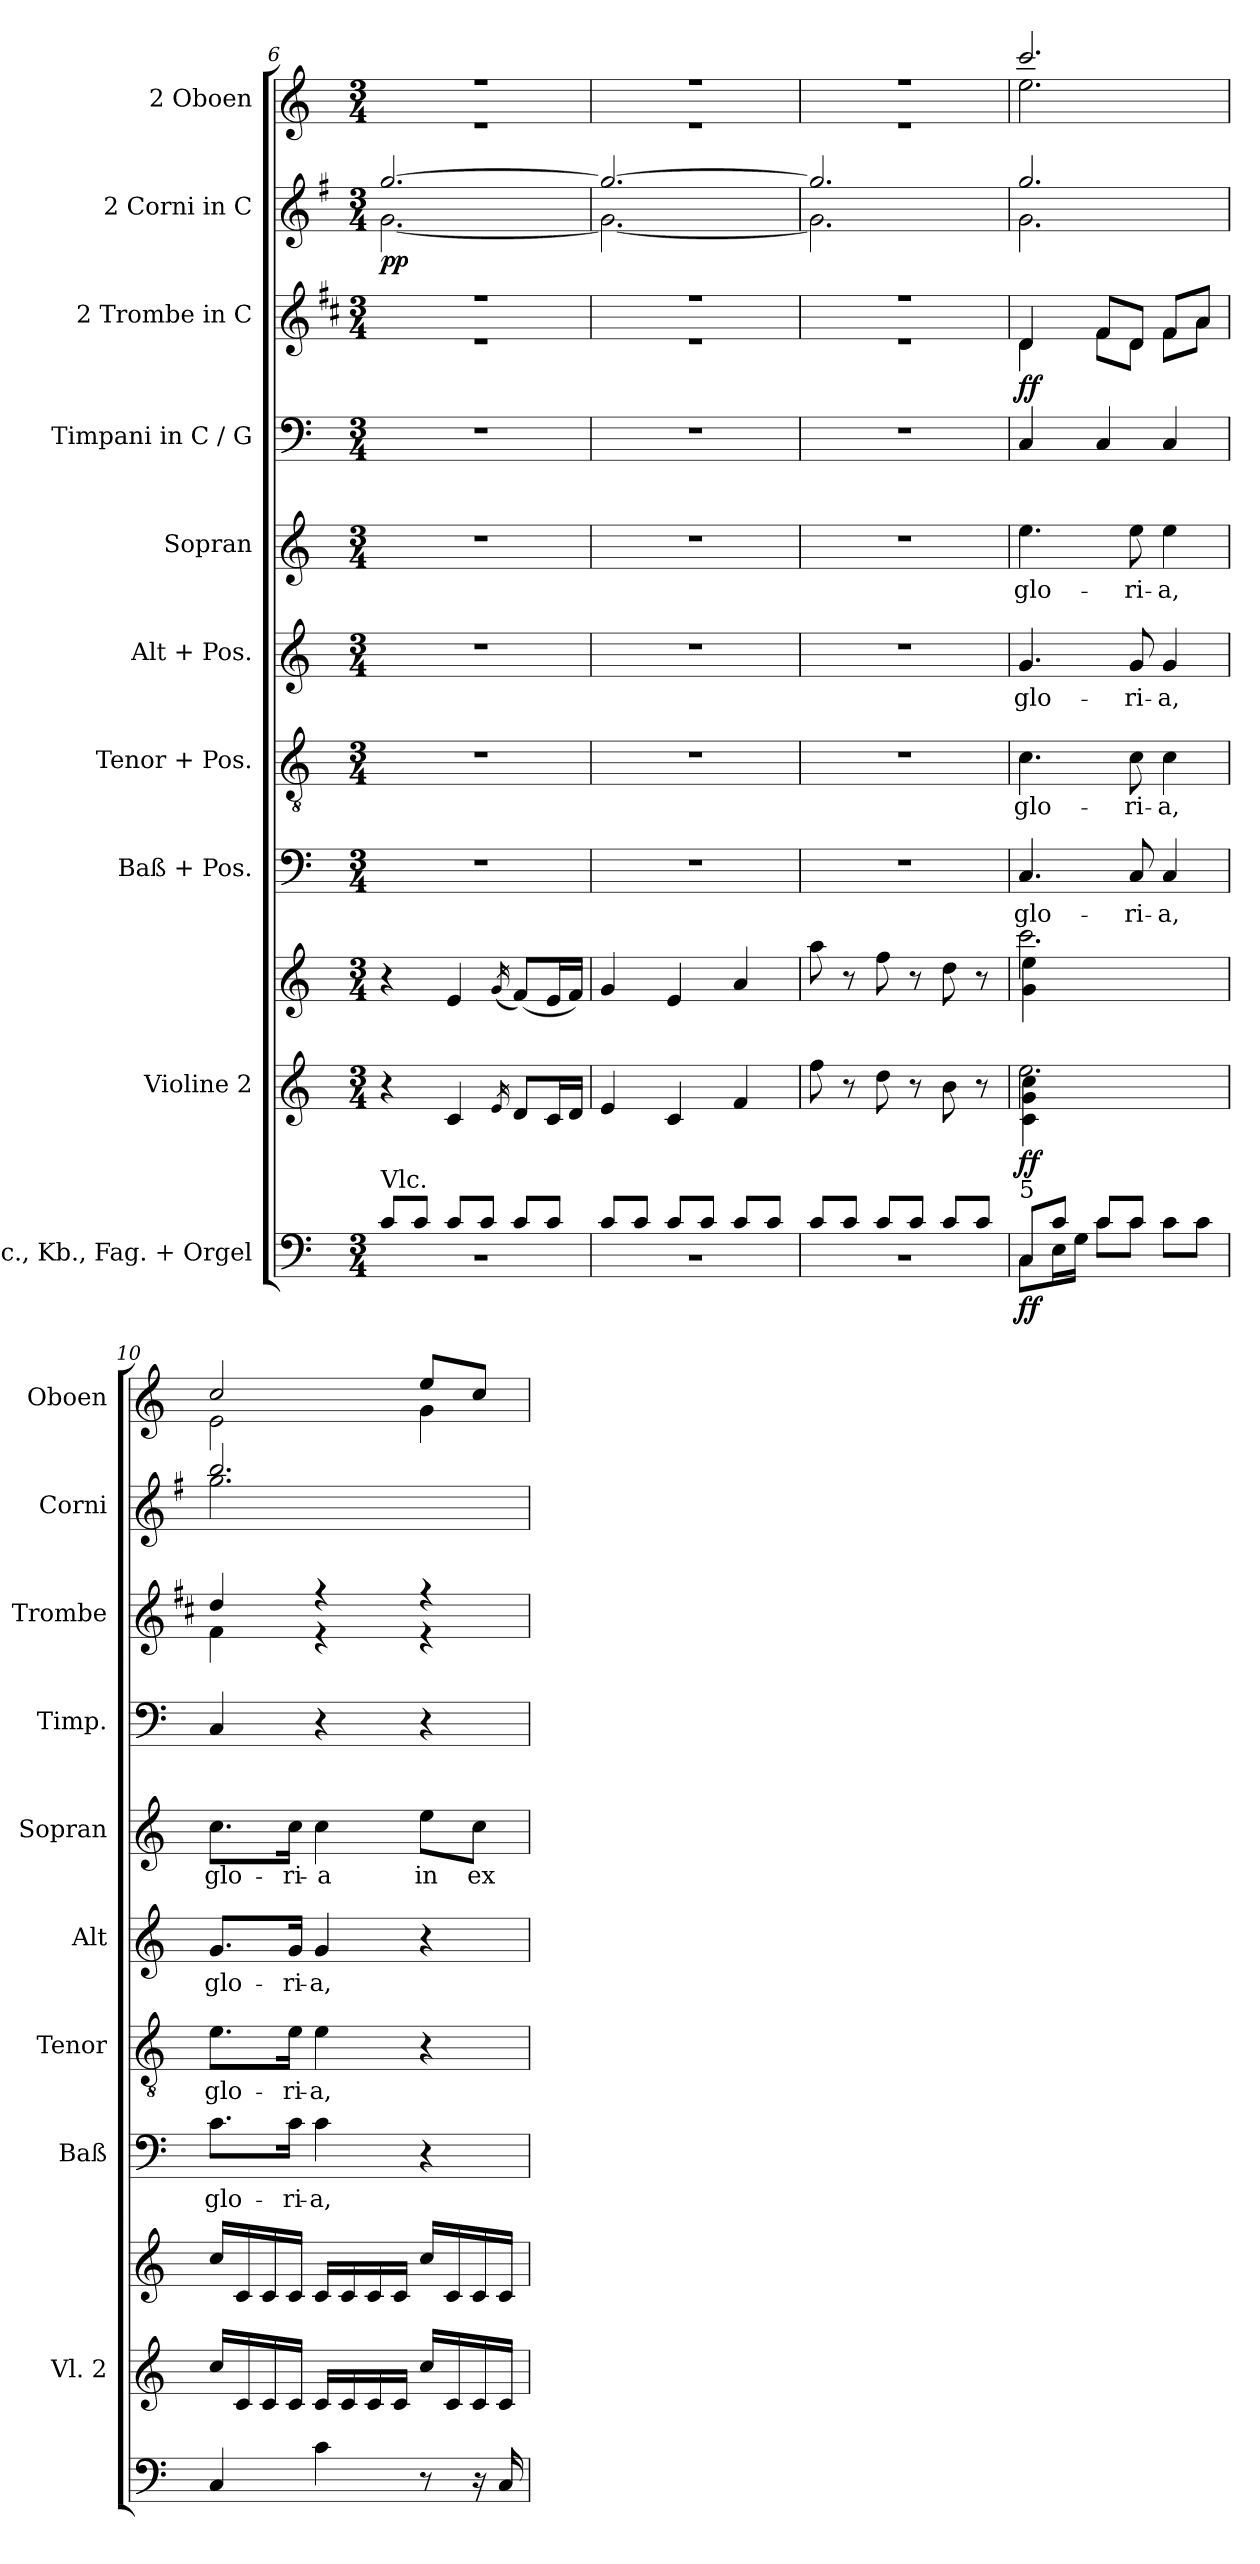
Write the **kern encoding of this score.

**kern	**dynam	**kern	**kern	**dynam	**kern	**text	**kern	**text	**kern	**text	**kern	**text	**kern	**kern	**dynam	**kern	**dynam	**kern
*part10	*part10	*part9	*part9	*part9	*part8	*part8	*part7	*part7	*part6	*part6	*part5	*part5	*part4	*part3	*part3	*part2	*part2	*part1
*staff11	*staff11	*staff10	*staff9	*staff9/10	*staff8	*staff8	*staff7	*staff7	*staff6	*staff6	*staff5	*staff5	*staff4	*staff3	*staff3	*staff2	*staff2	*staff1
*I"Vlc., Kb., Fag. + Orgel	*	*I"Violine 2	*	*	*I"Baß + Pos.	*	*I"Tenor + Pos.	*	*I"Alt + Pos.	*	*I"Sopran	*	*I"Timpani in C / G	*I"2 Trombe in C	*	*I"2 Corni in C	*	*I"2 Oboen
*	*	*I'Vl. 2	*	*	*I'Baß	*	*I'Tenor	*	*I'Alt	*	*I'Sopran	*	*I'Timp.	*I'Trombe	*	*I'Corni	*	*I'Oboen
!!LO:PB:g=z
*clefF4	*	*clefG2	*clefG2	*	*clefF4	*	*clefGv2	*	*clefG2	*	*clefG2	*	*clefF4	*clefG2	*	*clefG2	*	*clefG2
*	*	*	*	*	*	*	*	*	*	*	*	*	*	*ITrd1c2	*	*ITrd4c7	*	*
*k[]	*	*k[]	*k[]	*	*k[]	*	*k[]	*	*k[]	*	*k[]	*	*k[]	*k[]	*	*k[]	*	*k[]
*M3/4	*	*M3/4	*M3/4	*	*M3/4	*	*M3/4	*	*M3/4	*	*M3/4	*	*M3/4	*M3/4	*	*M3/4	*	*M3/4
=6	=6	=6	=6	=6	=6	=6	=6	=6	=6	=6	=6	=6	=6	=6	=6	=6	=6	=6
*^	*	*	*	*	*	*	*	*	*	*	*	*	*	*^	*	*^	*	*^
!LO:TX:a:t=Vlc.	!	!	!	!	!	!	!	!	!	!	!	!	!	!	!	!	!	!	!	!	!	!
!	!	!	!	!	!	!	!	!	!	!	!	!	!	!	!	!	!	!	!	!LO:DY:b	!	!
!	!	!	!	!	!	!	!	!	!	!	!	!	!	!	!	!	!	!	!	!LO:DY:n=1:b	!	!
8c/L	2.r	.	4r	4r	.	2.r	.	2.r	.	2.r	.	2.r	.	2.r	2.r	2.r	.	[2.cc/	[2.c\	p p	2.r	2.r
8c/J	.	.	.	.	.	.	.	.	.	.	.	.	.	.	.	.	.	.	.	.	.	.
8c/L	.	.	4c/	4e/	.	.	.	.	.	.	.	.	.	.	.	.	.	.	.	.	.	.
8c/J	.	.	.	.	.	.	.	.	.	.	.	.	.	.	.	.	.	.	.	.	.	.
.	.	.	16qe/	(<16qg/	.	.	.	.	.	.	.	.	.	.	.	.	.	.	.	.	.	.
8c/L	.	.	8d/L	(<8f/L)	.	.	.	.	.	.	.	.	.	.	.	.	.	.	.	.	.	.
8c/J	.	.	16c/L	16e/L	.	.	.	.	.	.	.	.	.	.	.	.	.	.	.	.	.	.
.	.	.	16d/JJ	16f/JJ)	.	.	.	.	.	.	.	.	.	.	.	.	.	.	.	.	.	.
=7	=7	=7	=7	=7	=7	=7	=7	=7	=7	=7	=7	=7	=7	=7	=7	=7	=7	=7	=7	=7	=7	=7
8c/L	2.r	.	4e/	4g/	.	2.r	.	2.r	.	2.r	.	2.r	.	2.r	2.r	2.r	.	2.cc/_	2.c\_	.	2.r	2.r
8c/J	.	.	.	.	.	.	.	.	.	.	.	.	.	.	.	.	.	.	.	.	.	.
8c/L	.	.	4c/	4e/	.	.	.	.	.	.	.	.	.	.	.	.	.	.	.	.	.	.
8c/J	.	.	.	.	.	.	.	.	.	.	.	.	.	.	.	.	.	.	.	.	.	.
8c/L	.	.	4f/	4a/	.	.	.	.	.	.	.	.	.	.	.	.	.	.	.	.	.	.
8c/J	.	.	.	.	.	.	.	.	.	.	.	.	.	.	.	.	.	.	.	.	.	.
=8	=8	=8	=8	=8	=8	=8	=8	=8	=8	=8	=8	=8	=8	=8	=8	=8	=8	=8	=8	=8	=8	=8
8c/L	2.r	.	8ff\	8aa\	.	2.r	.	2.r	.	2.r	.	2.r	.	2.r	2.r	2.r	.	2.cc/]	2.c\]	.	2.r	2.r
8c/J	.	.	8r	8r	.	.	.	.	.	.	.	.	.	.	.	.	.	.	.	.	.	.
8c/L	.	.	8dd\	8ff\	.	.	.	.	.	.	.	.	.	.	.	.	.	.	.	.	.	.
8c/J	.	.	8r	8r	.	.	.	.	.	.	.	.	.	.	.	.	.	.	.	.	.	.
8c/L	.	.	8b\	8dd\	.	.	.	.	.	.	.	.	.	.	.	.	.	.	.	.	.	.
8c/J	.	.	8r	8r	.	.	.	.	.	.	.	.	.	.	.	.	.	.	.	.	.	.
=9	=9	=9	=9	=9	=9	=9	=9	=9	=9	=9	=9	=9	=9	=9	=9	=9	=9	=9	=9	=9	=9	=9
*	*	*	*^	*^	*	*	*	*	*	*	*	*	*	*	*	*	*	*	*	*	*	*
!LO:TX:a:t=5	!	!	!	!	!	!	!	!	!	!	!	!	!	!	!	!	!	!	!	!	!	!	!	!
!	!	!LO:DY:b	!	!	!	!	!	!	!LO:LY:b	!	!LO:LY:b	!	!LO:LY:b	!	!LO:LY:b	!	!	!	!	!	!	!	!	!
!	!	!LO:DY:n=1:b	!	!	!	!	!LO:DY:b=2	!	!	!	!	!	!	!	!	!	!	!	!	!	!	!	!	!
!	!	!	!	!	!	!	!LO:DY:n=1:b	!	!	!	!	!	!	!	!	!	!	!	!LO:DY:b	!	!	!	!	!
!	!	!	!	!	!	!	!	!	!	!	!	!	!	!	!	!	!	!	!LO:DY:n=1:b	!	!	!	!	!
8C/L	8C\L	f f	2.ee\	4c\ 4g\ 4cc\	2.ccc\	4g\ 4ee\	f f	4.C/	glo-	4.c\	glo-	4.g/	glo-	4.ee\	glo-	4C/	4c/	4c\	f f	2.cc/	2.c\	.	2.ccc/	2.ee\
8c/J	16E\L	.	.	.	.	.	.	.	.	.	.	.	.	.	.	.	.	.	.	.	.	.	.	.
.	16G\JJ	.	.	.	.	.	.	.	.	.	.	.	.	.	.	.	.	.	.	.	.	.	.	.
8c/L	8c\L	.	.	2ryy	.	2ryy	.	.	.	.	.	.	.	.	.	4C/	8e/L	8e\L	.	.	.	.	.	.
!	!	!	!	!	!	!	!	!	!LO:LY:b	!	!LO:LY:b	!	!LO:LY:b	!	!LO:LY:b	!	!	!	!	!	!	!	!	!
8c/J	8c\J	.	.	.	.	.	.	8C/	ri-	8c\	ri-	8g/	ri-	8ee\	ri-	.	8c/J	8c\J	.	.	.	.	.	.
!	!	!	!	!	!	!	!	!	!LO:LY:b	!	!LO:LY:b	!	!LO:LY:b	!	!LO:LY:b	!	!	!	!	!	!	!	!	!
8c\L	4ryy	.	.	.	.	.	.	4C/	a,	4c\	a,	4g/	a,	4ee\	a,	4C/	8e/L	8e\L	.	.	.	.	.	.
8c\J	.	.	.	.	.	.	.	.	.	.	.	.	.	.	.	.	8g/J	8g\J	.	.	.	.	.	.
*v	*v	*	*	*	*	*	*	*	*	*	*	*	*	*	*	*	*	*	*	*	*	*	*	*
*	*	*v	*v	*	*	*	*	*	*	*	*	*	*	*	*	*	*	*	*	*	*	*	*
*	*	*	*v	*v	*	*	*	*	*	*	*	*	*	*	*	*	*	*	*	*	*	*
=10	=10	=10	=10	=10	=10	=10	=10	=10	=10	=10	=10	=10	=10	=10	=10	=10	=10	=10	=10	=10	=10
!	!	!	!	!	!	!LO:LY:b	!	!LO:LY:b	!	!LO:LY:b	!	!LO:LY:b	!	!	!	!	!	!	!	!	!
4C/	.	16cc/LL	16cc/LL	.	8.c\L	glo-	8.e\L	glo-	8.g/L	glo-	8.cc\L	glo-	4C/	4cc/	4e\	.	2.ee/	2.cc\	.	2cc/	2e\
.	.	16c/	16c/	.	.	.	.	.	.	.	.	.	.	.	.	.	.	.	.	.	.
.	.	16c/	16c/	.	.	.	.	.	.	.	.	.	.	.	.	.	.	.	.	.	.
!	!	!	!	!	!	!LO:LY:b	!	!LO:LY:b	!	!LO:LY:b	!	!LO:LY:b	!	!	!	!	!	!	!	!	!
.	.	16c/JJ	16c/JJ	.	16c\Jk	ri-	16e\Jk	ri-	16g/Jk	ri-	16cc\Jk	ri-	.	.	.	.	.	.	.	.	.
!	!	!	!	!	!	!LO:LY:b	!	!LO:LY:b	!	!LO:LY:b	!	!LO:LY:b	!	!	!	!	!	!	!	!	!
4c\	.	16c/LL	16c/LL	.	4c\	a,	4e\	a,	4g/	a,	4cc\	a	4r	4r	4r	.	.	.	.	.	.
.	.	16c/	16c/	.	.	.	.	.	.	.	.	.	.	.	.	.	.	.	.	.	.
.	.	16c/	16c/	.	.	.	.	.	.	.	.	.	.	.	.	.	.	.	.	.	.
.	.	16c/JJ	16c/JJ	.	.	.	.	.	.	.	.	.	.	.	.	.	.	.	.	.	.
!	!	!	!	!	!	!	!	!	!	!	!	!LO:LY:b	!	!	!	!	!	!	!	!	!
8r	.	16cc/LL	16cc/LL	.	4r	.	4r	.	4r	.	8ee\L	in	4r	4r	4r	.	.	.	.	8ee/L	4g\
.	.	16c/	16c/	.	.	.	.	.	.	.	.	.	.	.	.	.	.	.	.	.	.
!	!	!	!	!	!	!	!	!	!	!	!	!LO:LY:b	!	!	!	!	!	!	!	!	!
16r	.	16c/	16c/	.	.	.	.	.	.	.	8cc\J	ex-	.	.	.	.	.	.	.	8cc/J	.
16C/	.	16c/JJ	16c/JJ	.	.	.	.	.	.	.	.	.	.	.	.	.	.	.	.	.	.
*	*	*	*	*	*	*	*	*	*	*	*	*	*	*v	*v	*	*	*	*	*v	*v
*	*	*	*	*	*	*	*	*	*	*	*	*	*	*	*	*v	*v	*	*
=	=	=	=	=	=	=	=	=	=	=	=	=	=	=	=	=	=	=
*-	*-	*-	*-	*-	*-	*-	*-	*-	*-	*-	*-	*-	*-	*-	*-	*-	*-	*-
